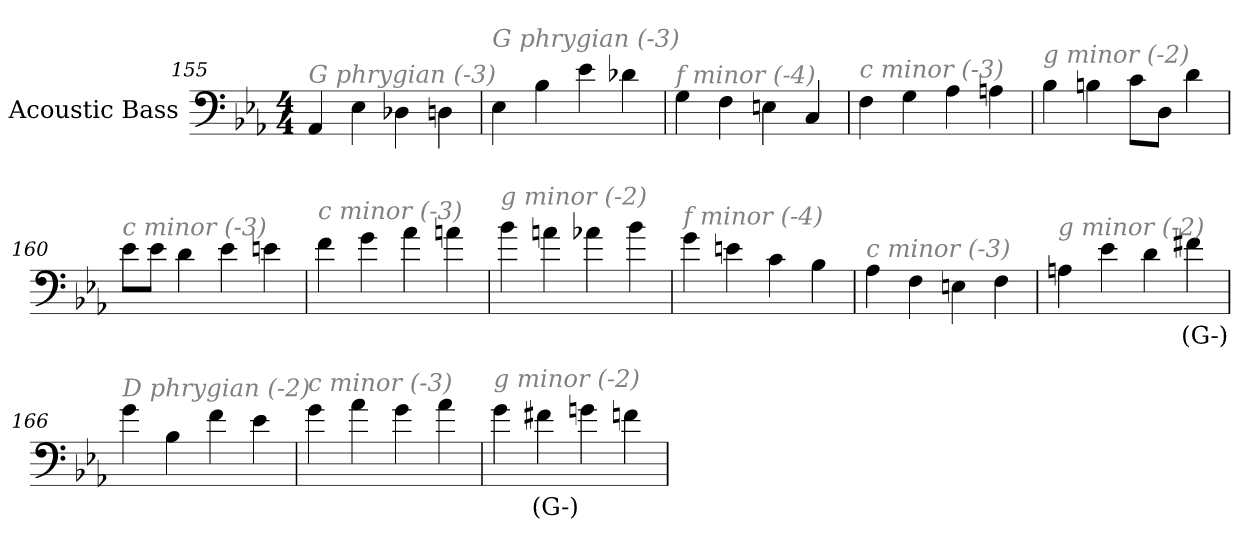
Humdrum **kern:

**kern	**text
*part1	*part1
*staff1	*staff1
*I"Acoustic Bass	*
*clefF4	*
*ITrd7c12	*
*k[b-e-a-]	*
*E-:	*
*M4/4	*
=155	=155
!LO:TX:i:color=#808080:t=G phrygian (-3)	!
4AAA-	.
4EE-	.
4DD-X	.
4DDn	.
=156	=156
!LO:TX:i:color=#808080:t=G phrygian (-3)	!
4EE-	.
4BB-	.
4E-	.
4D-X	.
=157	=157
!LO:TX:i:color=#808080:t=f minor (-4)	!
4GG	.
4FF	.
4EEn	.
4CC	.
=158	=158
!LO:TX:i:color=#808080:t=c minor (-3)	!
4FF	.
4GG	.
4AA-	.
4AAn	.
=159	=159
!LO:TX:i:color=#808080:t=g minor (-2)	!
4BB-	.
4BBn	.
8CL	.
8DDJ	.
4D	.
=160	=160
!LO:TX:i:color=#808080:t=c minor (-3)	!
8E-L	.
8E-J	.
4D	.
4E-	.
4En	.
=161	=161
!LO:TX:i:color=#808080:t=c minor (-3)	!
4F	.
4G	.
4A-	.
4An	.
=162	=162
!LO:TX:i:color=#808080:t=g minor (-2)	!
4B-	.
4An	.
4A-X	.
4B-	.
=163	=163
!LO:TX:i:color=#808080:t=f minor (-4)	!
4G	.
4En	.
4C	.
4BB-	.
=164	=164
!LO:TX:i:color=#808080:t=c minor (-3)	!
4AA-	.
4FF	.
4EEn	.
4FF	.
=165	=165
!LO:TX:i:color=#808080:t=g minor (-2)	!
4AAn	.
4E-	.
4D	.
4F#Xi	(G-)
=166	=166
!LO:TX:i:color=#808080:t=D phrygian (-2)	!
4G	.
4BB-	.
4F	.
4E-	.
=167	=167
!LO:TX:i:color=#808080:t=c minor (-3)	!
4G	.
4A-	.
4G	.
4A-	.
=168	=168
!LO:TX:i:color=#808080:t=g minor (-2)	!
4G	.
4F#Xi	(G-)
4Gn	.
4F	.
=	=
*-	*-
